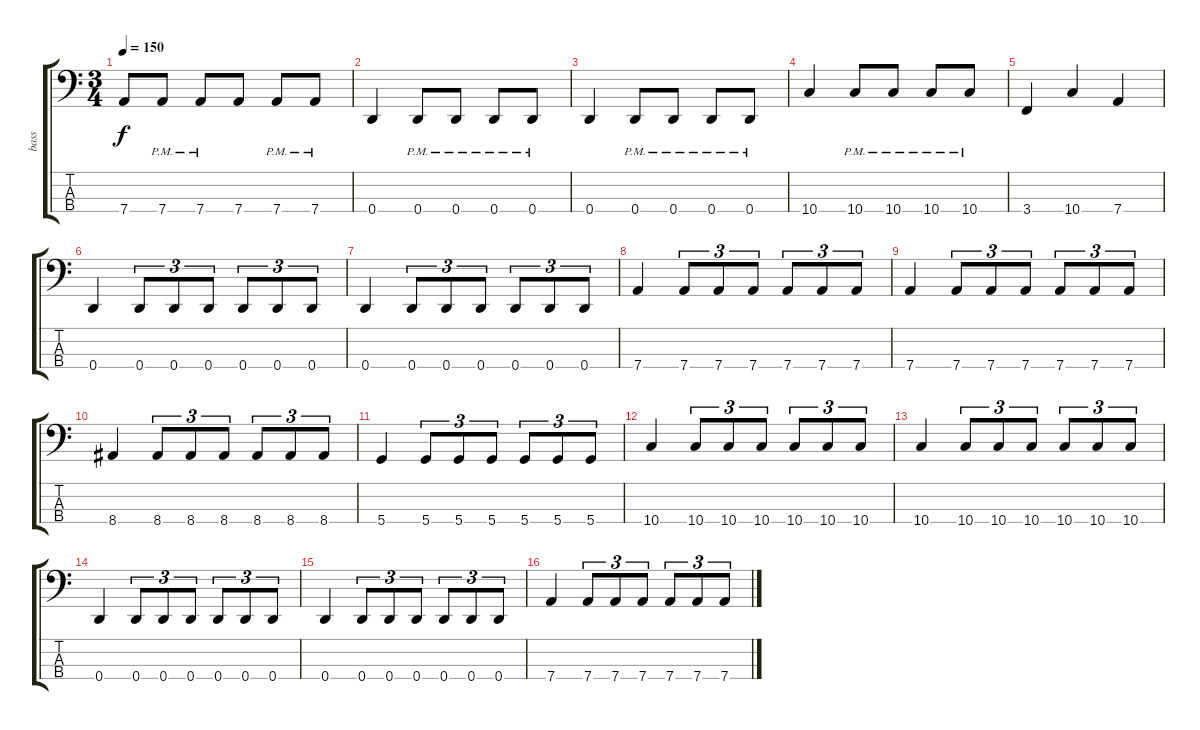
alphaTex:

\track ("bass" "bass") {instrument electricbassfinger}
\staff {score tabs}
\tuning (G2 D2 A1 D1) {hide}
\ts (3 4)
\tempo 150
\clef f4
\ks c
7.4.8{dy f} 7.4{pm}.8 7.4{pm}.8 7.4.8 7.4{pm}.8 7.4{pm}.8 |
0.4.4 0.4{pm}.8 0.4{pm}.8 0.4{pm}.8 0.4{pm}.8 |
0.4.4 0.4{pm}.8 0.4{pm}.8 0.4{pm}.8 0.4{pm}.8 |
10.4.4 10.4{pm}.8 10.4{pm}.8 10.4{pm}.8 10.4{pm}.8 |
3.4.4 10.4.4 7.4.4 |
0.4.4 0.4.8{tu (3 2)} 0.4.8{tu (3 2)} 0.4.8{tu (3 2)} 0.4.8{tu (3 2)} 0.4.8{tu (3 2)} 0.4.8{tu (3 2)} |
0.4.4 0.4.8{tu (3 2)} 0.4.8{tu (3 2)} 0.4.8{tu (3 2)} 0.4.8{tu (3 2)} 0.4.8{tu (3 2)} 0.4.8{tu (3 2)} |
7.4.4 7.4.8{tu (3 2)} 7.4.8{tu (3 2)} 7.4.8{tu (3 2)} 7.4.8{tu (3 2)} 7.4.8{tu (3 2)} 7.4.8{tu (3 2)} |
7.4.4 7.4.8{tu (3 2)} 7.4.8{tu (3 2)} 7.4.8{tu (3 2)} 7.4.8{tu (3 2)} 7.4.8{tu (3 2)} 7.4.8{tu (3 2)} |
8.4.4 8.4.8{tu (3 2)} 8.4.8{tu (3 2)} 8.4.8{tu (3 2)} 8.4.8{tu (3 2)} 8.4.8{tu (3 2)} 8.4.8{tu (3 2)} |
5.4.4 5.4.8{tu (3 2)} 5.4.8{tu (3 2)} 5.4.8{tu (3 2)} 5.4.8{tu (3 2)} 5.4.8{tu (3 2)} 5.4.8{tu (3 2)} |
10.4.4 10.4.8{tu (3 2)} 10.4.8{tu (3 2)} 10.4.8{tu (3 2)} 10.4.8{tu (3 2)} 10.4.8{tu (3 2)} 10.4.8{tu (3 2)} |
10.4.4 10.4.8{tu (3 2)} 10.4.8{tu (3 2)} 10.4.8{tu (3 2)} 10.4.8{tu (3 2)} 10.4.8{tu (3 2)} 10.4.8{tu (3 2)} |
0.4.4 0.4.8{tu (3 2)} 0.4.8{tu (3 2)} 0.4.8{tu (3 2)} 0.4.8{tu (3 2)} 0.4.8{tu (3 2)} 0.4.8{tu (3 2)} |
0.4.4 0.4.8{tu (3 2)} 0.4.8{tu (3 2)} 0.4.8{tu (3 2)} 0.4.8{tu (3 2)} 0.4.8{tu (3 2)} 0.4.8{tu (3 2)} |
7.4.4 7.4.8{tu (3 2)} 7.4.8{tu (3 2)} 7.4.8{tu (3 2)} 7.4.8{tu (3 2)} 7.4.8{tu (3 2)} 7.4.8{tu (3 2)}
